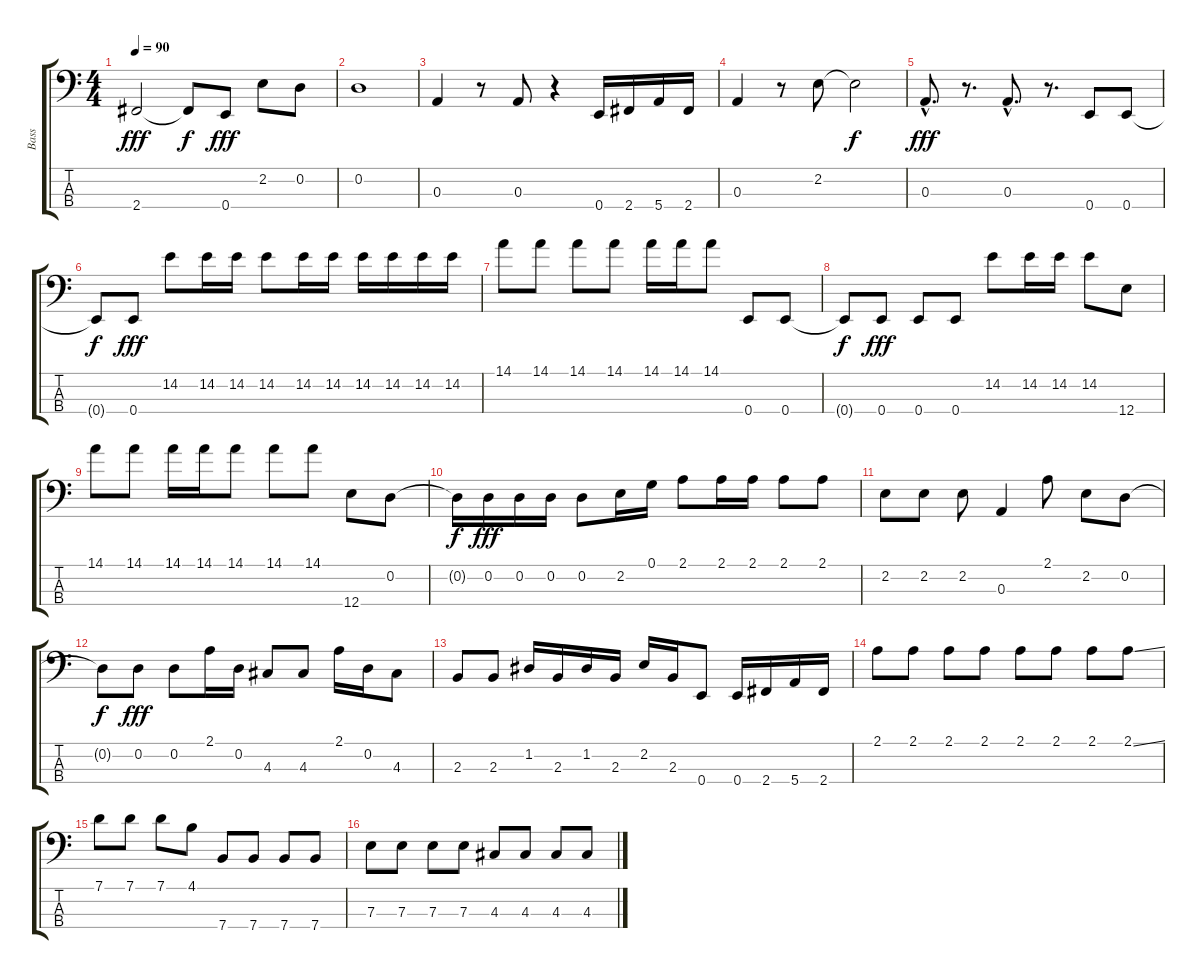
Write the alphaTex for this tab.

\track ("Bass" "Bass") {instrument electricbassfinger}
\staff {score tabs}
\tuning (G2 D2 A1 E1) {hide}
\ts (4 4)
\tempo 90
\clef f4
\ks c
2.4.2{dy fff} 2.4{t}.8{dy f} 0.4.8{dy fff} 2.2.8 0.2.8 |
0.2.1 |
0.3.4 r.8 0.3.8 r.4 0.4.16 2.4.16 5.4.16 2.4.16 |
0.3.4 r.8 2.2.8 2.2{t}.2{dy f} |
0.3{hac}.8{d dy fff} r.8{d} 0.3{hac}.8{d} r.8{d} 0.4.8 0.4.8 |
0.4{t}.8{dy f} 0.4.8{dy fff} 14.2.8 14.2.16 14.2.16 14.2.8 14.2.16 14.2.16 14.2.16 14.2.16 14.2.16 14.2.16 |
14.1.8 14.1.8 14.1.8 14.1.8 14.1.16 14.1.16 14.1.8 0.4.8 0.4.8 |
0.4{t}.8{dy f} 0.4.8{dy fff} 0.4.8 0.4.8 14.2.8 14.2.16 14.2.16 14.2.8 12.4.8 |
14.1.8 14.1.8 14.1.16 14.1.16 14.1.8 14.1.8 14.1.8 12.4.8 0.2.8 |
0.2{t}.16{dy f} 0.2.16{dy fff} 0.2.16 0.2.16 0.2.8 2.2.16 0.1.16 2.1.8 2.1.16 2.1.16 2.1.8 2.1.8 |
2.2.8 2.2.8 2.2.8 0.3.4 2.1.8 2.2.8 0.2.8 |
0.2{t}.8{dy f} 0.2.8{dy fff} 0.2.8 2.1.16 0.2.16 4.3.8 4.3.8 2.1.16 0.2.16 4.3.8 |
2.3.8 2.3.8 1.2.16 2.3.16 1.2.16 2.3.16 2.2.16 2.3.16 0.4.8 0.4.16 2.4.16 5.4.16 2.4.16 |
2.1.8 2.1.8 2.1.8 2.1.8 2.1.8 2.1.8 2.1.8 2.1{ss}.8 |
7.1.8 7.1.8 7.1.8 4.1.8 7.4.8 7.4.8 7.4.8 7.4.8 |
7.3.8 7.3.8 7.3.8 7.3.8 4.3.8 4.3.8 4.3.8 4.3.8
